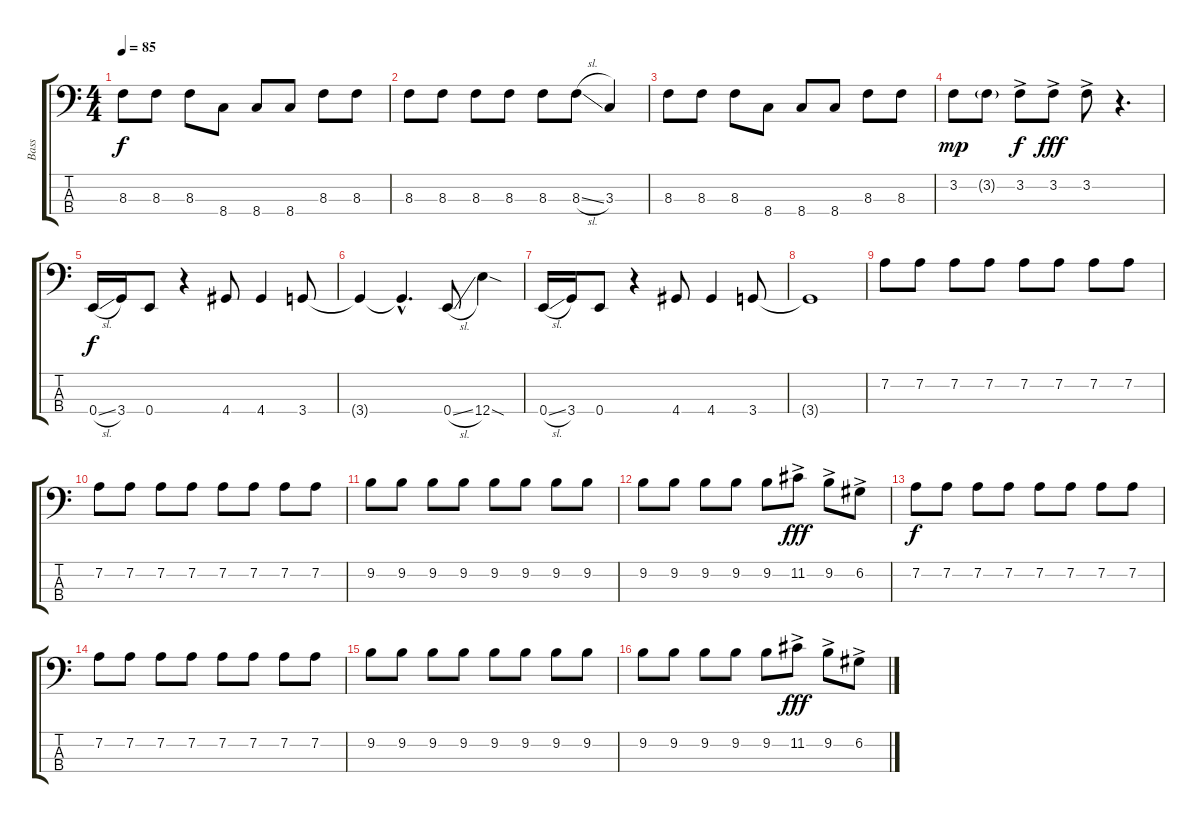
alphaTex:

\track ("Bass" "Bass") {instrument electricbassfinger}
\staff {score tabs}
\tuning (G2 D2 A1 E1) {hide}
\ts (4 4)
\tempo 85
\clef f4
\ks c
8.3.8{dy f} 8.3.8 8.3.8 8.4.8 8.4.8 8.4.8 8.3.8 8.3.8 |
8.3.8 8.3.8 8.3.8 8.3.8 8.3.8 8.3{sl}.8 3.3.4 |
8.3.8 8.3.8 8.3.8 8.4.8 8.4.8 8.4.8 8.3.8 8.3.8 |
3.2.8{dy mp} 3.2{g}.8 3.2{ac}.8{dy f} 3.2{ac}.8{dy fff} 3.2{ac}.8 r.4{d} |
0.4{sl}.16{dy f} 3.4.16 0.4.8 r.4 4.4.8 4.4.4 3.4.8 |
3.4{t}.4 3.4{hac t}.4{d} 0.4{sl}.8 12.4{sod}.4 |
0.4{sl}.16 3.4.16 0.4.8 r.4 4.4.8 4.4.4 3.4.8 |
3.4{t}.1 |
7.2.8 7.2.8 7.2.8 7.2.8 7.2.8 7.2.8 7.2.8 7.2.8 |
7.2.8 7.2.8 7.2.8 7.2.8 7.2.8 7.2.8 7.2.8 7.2.8 |
9.2.8 9.2.8 9.2.8 9.2.8 9.2.8 9.2.8 9.2.8 9.2.8 |
9.2.8 9.2.8 9.2.8 9.2.8 9.2.8 11.2{ac}.8{dy fff} 9.2{ac}.8 6.2{ac}.8 |
7.2.8{dy f} 7.2.8 7.2.8 7.2.8 7.2.8 7.2.8 7.2.8 7.2.8 |
7.2.8 7.2.8 7.2.8 7.2.8 7.2.8 7.2.8 7.2.8 7.2.8 |
9.2.8 9.2.8 9.2.8 9.2.8 9.2.8 9.2.8 9.2.8 9.2.8 |
9.2.8 9.2.8 9.2.8 9.2.8 9.2.8 11.2{ac}.8{dy fff} 9.2{ac}.8 6.2{ac}.8
